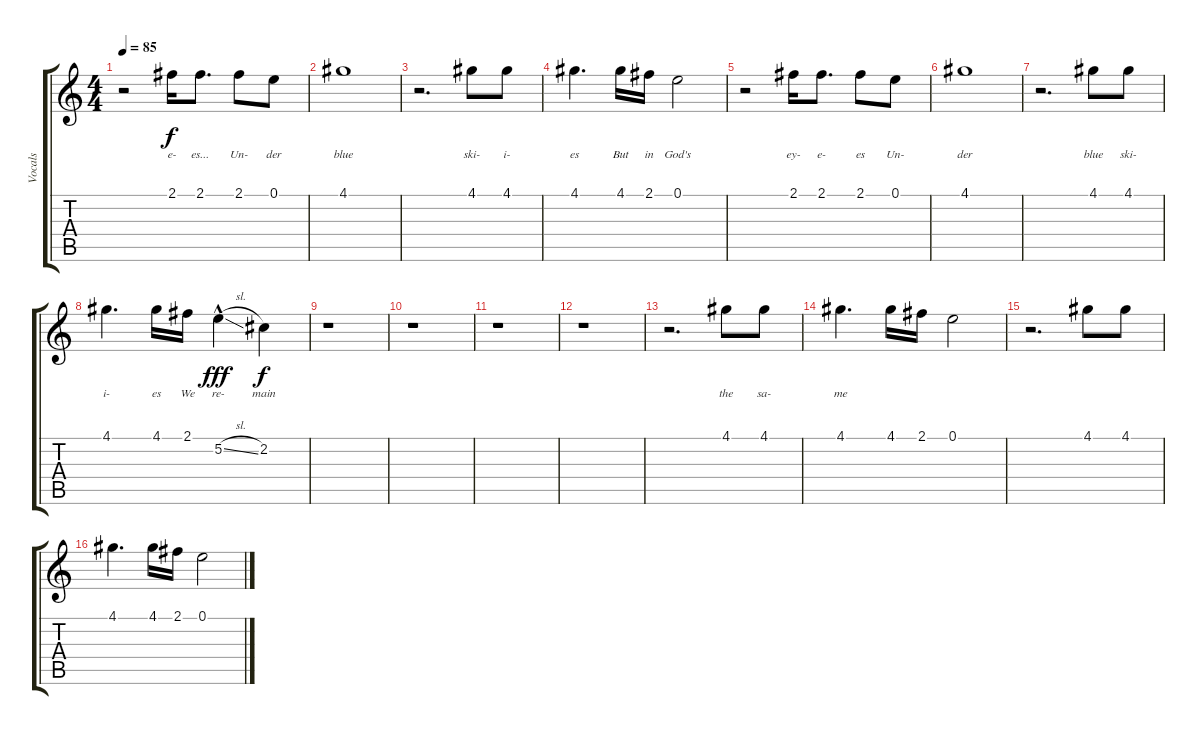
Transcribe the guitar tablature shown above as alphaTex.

\track ("Vocals" "Vocals") {instrument acousticguitarsteel}
\staff {score tabs}
\tuning (E4 B3 G3 D3 A2 E2) {hide}
\ts (4 4)
\tempo 85
\clef g2
\ks c
r.2{dy f} 2.1.16{lyrics (0 "e-") lyrics (1 "") lyrics (2 "") lyrics (3 "") lyrics (4 "")} 2.1.8{d lyrics (0 "es...") lyrics (1 "") lyrics (2 "") lyrics (3 "") lyrics (4 "")} 2.1.8{lyrics (0 "Un-") lyrics (1 "") lyrics (2 "") lyrics (3 "") lyrics (4 "")} 0.1.8{lyrics (0 "der") lyrics (1 "") lyrics (2 "") lyrics (3 "") lyrics (4 "")} |
4.1.1{lyrics (0 "blue") lyrics (1 "") lyrics (2 "") lyrics (3 "") lyrics (4 "")} |
r.2{d} 4.1.8{lyrics (0 "ski-") lyrics (1 "") lyrics (2 "") lyrics (3 "") lyrics (4 "")} 4.1.8{lyrics (0 "i-") lyrics (1 "") lyrics (2 "") lyrics (3 "") lyrics (4 "")} |
4.1.4{d lyrics (0 "es") lyrics (1 "") lyrics (2 "") lyrics (3 "") lyrics (4 "")} 4.1.16{lyrics (0 "But") lyrics (1 "") lyrics (2 "") lyrics (3 "") lyrics (4 "")} 2.1.16{lyrics (0 "in") lyrics (1 "") lyrics (2 "") lyrics (3 "") lyrics (4 "")} 0.1.2{lyrics (0 "God's") lyrics (1 "") lyrics (2 "") lyrics (3 "") lyrics (4 "")} |
r.2 2.1.16{lyrics (0 "ey-") lyrics (1 "") lyrics (2 "") lyrics (3 "") lyrics (4 "")} 2.1.8{d lyrics (0 "e-") lyrics (1 "") lyrics (2 "") lyrics (3 "") lyrics (4 "")} 2.1.8{lyrics (0 "es") lyrics (1 "") lyrics (2 "") lyrics (3 "") lyrics (4 "")} 0.1.8{lyrics (0 "Un-") lyrics (1 "") lyrics (2 "") lyrics (3 "") lyrics (4 "")} |
4.1.1{lyrics (0 "der") lyrics (1 "") lyrics (2 "") lyrics (3 "") lyrics (4 "")} |
r.2{d} 4.1.8{lyrics (0 "blue") lyrics (1 "") lyrics (2 "") lyrics (3 "") lyrics (4 "")} 4.1.8{lyrics (0 "ski-") lyrics (1 "") lyrics (2 "") lyrics (3 "") lyrics (4 "")} |
4.1.4{d lyrics (0 "i-") lyrics (1 "") lyrics (2 "") lyrics (3 "") lyrics (4 "")} 4.1.16{lyrics (0 "es") lyrics (1 "") lyrics (2 "") lyrics (3 "") lyrics (4 "")} 2.1.16{lyrics (0 "We") lyrics (1 "") lyrics (2 "") lyrics (3 "") lyrics (4 "")} 5.2{sl hac}.4{lyrics (0 "re-") lyrics (1 "") lyrics (2 "") lyrics (3 "") lyrics (4 "") dy fff} 2.2.4{lyrics (0 "main") lyrics (1 "") lyrics (2 "") lyrics (3 "") lyrics (4 "") dy f} |
r.1 |
r.1 |
r.1 |
r.1 |
r.2{d} 4.1.8{lyrics (0 "the") lyrics (1 "") lyrics (2 "") lyrics (3 "") lyrics (4 "")} 4.1.8{lyrics (0 "sa-") lyrics (1 "") lyrics (2 "") lyrics (3 "") lyrics (4 "")} |
4.1.4{d lyrics (0 "me") lyrics (1 "") lyrics (2 "") lyrics (3 "") lyrics (4 "")} 4.1.16 2.1.16 0.1.2 |
r.2{d} 4.1.8 4.1.8 |
4.1.4{d} 4.1.16 2.1.16 0.1.2
